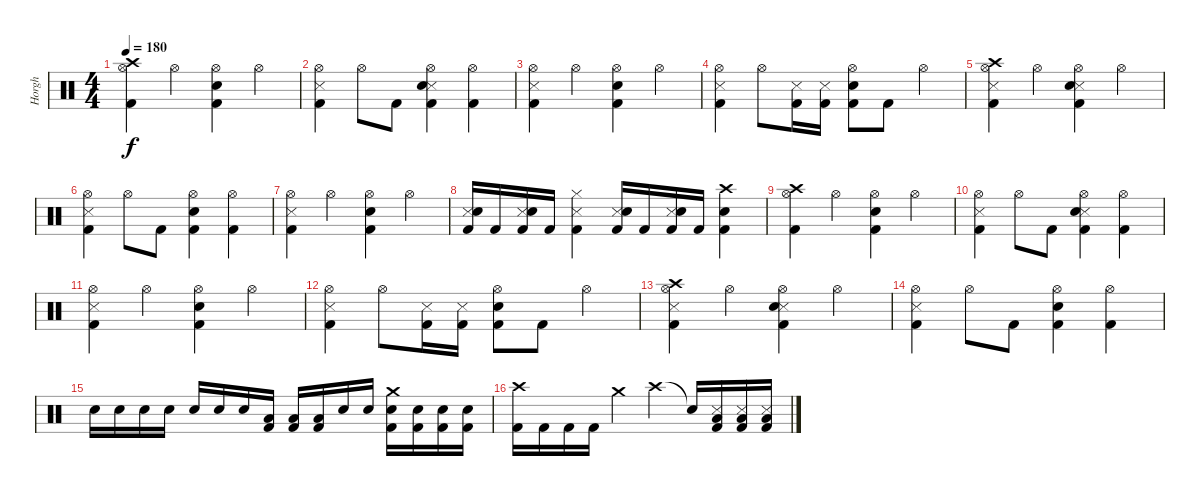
\track ("Horgh" "Horgh") {instrument percussion}
\staff {score}
\articulation defaults
\ts (4 4)
\tempo 180
\clef neutral
\ks c
("Crash high (hit)" "Hi-Hat (open)" "Kick (hit) 2").4{dy f} "Hi-Hat (open)".4 ("Hi-Hat (open)" "Electric Snare (hit)" "Kick (hit) 2").4 "Hi-Hat (open)".4 |
("Snare (side stick) 3" "Hi-Hat (open)" "Kick (hit) 2").4 "Hi-Hat (open)".8 "Kick (hit) 2".8 ("Snare (side stick) 3" "Hi-Hat (open)" "Electric Snare (hit)" "Kick (hit) 2").4 ("Hi-Hat (open)" "Kick (hit) 2").4 |
("Snare (side stick) 3" "Hi-Hat (open)" "Kick (hit) 2").4 "Hi-Hat (open)".4 ("Hi-Hat (open)" "Electric Snare (hit)" "Kick (hit) 2").4 "Hi-Hat (open)".4 |
("Snare (side stick) 3" "Hi-Hat (open)" "Kick (hit) 2").4 "Hi-Hat (open)".8 ("Snare (side stick) 3" "Kick (hit) 2").16 ("Snare (side stick) 3" "Kick (hit) 2").16 ("Hi-Hat (open)" "Electric Snare (hit)" "Kick (hit) 2").8 "Kick (hit) 2".8 "Hi-Hat (open)".4 |
("Crash high (hit)" "Snare (side stick) 3" "Hi-Hat (open)" "Kick (hit) 2").4 "Hi-Hat (open)".4 ("Snare (side stick) 3" "Hi-Hat (open)" "Electric Snare (hit)" "Kick (hit) 2").4 "Hi-Hat (open)".4 |
("Snare (side stick) 3" "Hi-Hat (open)" "Kick (hit) 2").4 "Hi-Hat (open)".8 "Kick (hit) 2".8 ("Hi-Hat (open)" "Electric Snare (hit)" "Kick (hit) 2").4 ("Hi-Hat (open)" "Kick (hit) 2").4 |
("Snare (side stick) 3" "Hi-Hat (open)" "Kick (hit) 2").4 "Hi-Hat (open)".4 ("Hi-Hat (open)" "Electric Snare (hit)" "Kick (hit) 2").4 "Hi-Hat (open)".4 |
("Snare (side stick) 3" "Electric Snare (hit)" "Kick (hit) 2").16 "Kick (hit) 2".16 ("Snare (side stick) 3" "Electric Snare (hit)" "Kick (hit) 2").16 "Kick (hit) 2".16 ("Snare (side stick) 3" "Hi-Hat (closed)" "Kick (hit) 2").4 ("Snare (side stick) 3" "Electric Snare (hit)" "Kick (hit) 2").16 "Kick (hit) 2".16 ("Snare (side stick) 3" "Electric Snare (hit)" "Kick (hit) 2").16 "Kick (hit) 2".16 ("Crash high (hit)" "Electric Snare (hit)" "Kick (hit) 2").4 |
("Crash high (hit)" "Hi-Hat (open)" "Kick (hit) 2").4 "Hi-Hat (open)".4 ("Hi-Hat (open)" "Electric Snare (hit)" "Kick (hit) 2").4 "Hi-Hat (open)".4 |
("Snare (side stick) 3" "Hi-Hat (open)" "Kick (hit) 2").4 "Hi-Hat (open)".8 "Kick (hit) 2".8 ("Snare (side stick) 3" "Hi-Hat (open)" "Electric Snare (hit)" "Kick (hit) 2").4 ("Hi-Hat (open)" "Kick (hit) 2").4 |
("Snare (side stick) 3" "Hi-Hat (open)" "Kick (hit) 2").4 "Hi-Hat (open)".4 ("Hi-Hat (open)" "Electric Snare (hit)" "Kick (hit) 2").4 "Hi-Hat (open)".4 |
("Snare (side stick) 3" "Hi-Hat (open)" "Kick (hit) 2").4 "Hi-Hat (open)".8 ("Snare (side stick) 3" "Kick (hit) 2").16 ("Snare (side stick) 3" "Kick (hit) 2").16 ("Hi-Hat (open)" "Electric Snare (hit)" "Kick (hit) 2").8 "Kick (hit) 2".8 "Hi-Hat (open)".4 |
("Crash high (hit)" "Snare (side stick) 3" "Hi-Hat (open)" "Kick (hit) 2").4 "Hi-Hat (open)".4 ("Snare (side stick) 3" "Hi-Hat (open)" "Electric Snare (hit)" "Kick (hit) 2").4 "Hi-Hat (open)".4 |
("Snare (side stick) 3" "Hi-Hat (open)" "Kick (hit) 2").4 "Hi-Hat (open)".8 "Kick (hit) 2".8 ("Hi-Hat (open)" "Electric Snare (hit)" "Kick (hit) 2").4 ("Hi-Hat (open)" "Kick (hit) 2").4 |
"Electric Snare (hit)".16 "Electric Snare (hit)".16 "Electric Snare (hit)".16 "Electric Snare (hit)".16 "Electric Snare (hit)".16 "Electric Snare (hit)".16 "Electric Snare (hit)".16 ("Low Floor Tom (hit)" "Kick (hit) 2").16 ("Low Floor Tom (hit)" "Kick (hit) 2").16 ("Low Floor Tom (hit)" "Kick (hit) 2").16 "Electric Snare (hit)".16 "Electric Snare (hit)".16 ("Crash medium (hit)" "Electric Snare (hit)" "Kick (hit) 2").16 ("Electric Snare (hit)" "Kick (hit) 2").16 ("Electric Snare (hit)" "Kick (hit) 2").16 ("Electric Snare (hit)" "Kick (hit) 2").16 |
("Crash high (hit)" "Kick (hit) 2").16 "Kick (hit) 2".16 "Kick (hit) 2".16 "Kick (hit) 2".16 "Crash medium (hit)".4 "Crash high (hit)".4 "Snare (hit)"{t}.16 ("Snare (side stick) 3" "Low Floor Tom (hit)" "Kick (hit) 2").16 ("Snare (side stick) 3" "Low Floor Tom (hit)" "Kick (hit) 2").16 ("Snare (side stick) 3" "Low Floor Tom (hit)" "Kick (hit) 2").16
